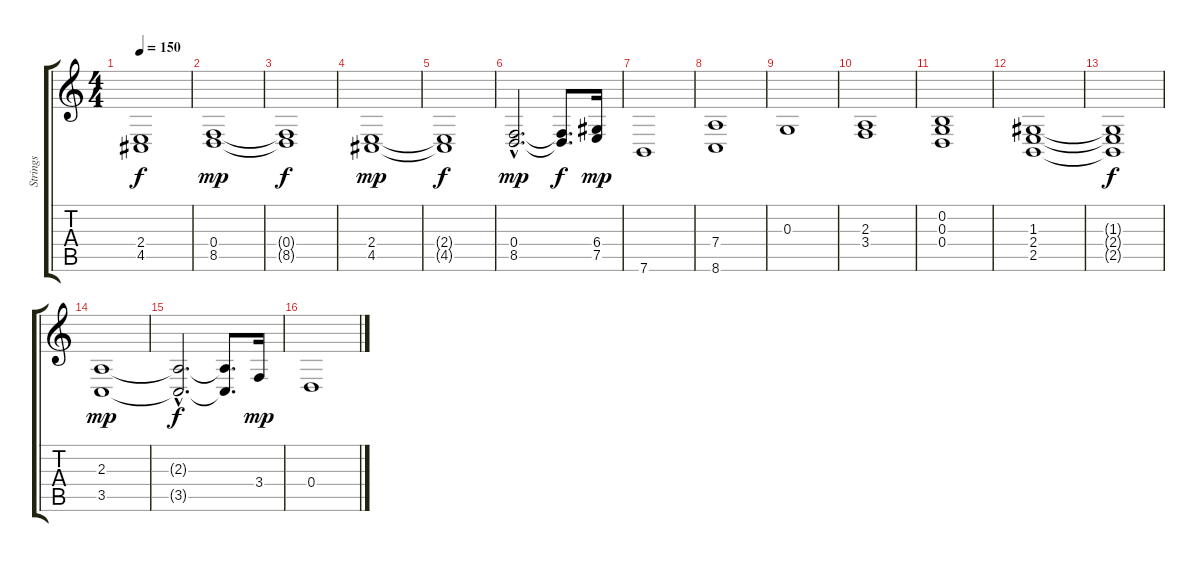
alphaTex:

\track ("Strings" "Strings") {instrument synthstrings2}
\staff {score tabs}
\tuning (E4 B3 G3 D3 A2 E2) {hide}
\ts (4 4)
\tempo 150
\clef g2
\ks c
(2.4{t} 4.5{t}).1{dy f} |
(0.4 8.5).1{dy mp} |
(0.4{t} 8.5{t}).1{dy f} |
(2.4 4.5).1{dy mp} |
(2.4{t} 4.5{t}).1{dy f} |
(0.4{hac} 8.5{hac}).2{d dy mp} (0.4{t} 8.5{t}).8{d dy f} (6.4 7.5).16{dy mp} |
7.6.1 |
(7.4 8.6).1 |
0.3.1 |
(2.3 3.4).1 |
(0.2 0.3 0.4).1 |
(1.3 2.4 2.5).1 |
(1.3{t} 2.4{t} 2.5{t}).1{dy f} |
(2.3 3.5).1{dy mp} |
(2.3{hac t} 3.5{hac t}).2{d dy f} (2.3{t} 3.5{t}).8{d} 3.4.16{dy mp} |
0.4.1
